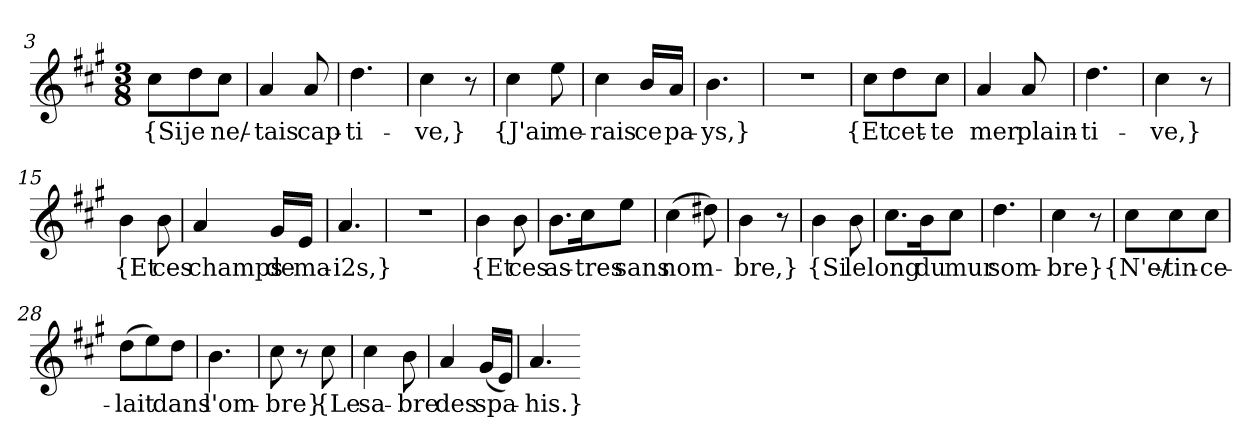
**kern	**text
*part1	*part1
*staff1	*staff1
*clefG2	*
*k[f#c#g#]	*
*M3/8	*
=3	=3
8cc#\L	{Si
8dd\	je
8cc#\J	ne/-
=4	=4
4a	-tais
8a	cap-
=5	=5
4.dd	-ti-
=6	=6
4cc#	-ve,}
8r	.
=7	=7
4cc#	{J'ai
8ee	-me-
=8	=8
4cc#	-rais
16b/LL	ce
16a/JJ	pa-
=9	=9
4.b	-ys,}
=10	=10
4.r	.
=11	=11
8cc#\L	{Et
8dd\	cet-
8cc#\J	-te
=12	=12
4a	mer
8a	plain-
=13	=13
4.dd	-ti-
=14	=14
4cc#	-ve,}
8r	.
=15	=15
4b	{Et
8b	ces
=16	=16
4a	champs
16g#/LL	de
16e/JJ	ma-
=17	=17
4.a	i2s,}
=18	=18
4.r	.
=19	=19
4b	{Et
8b	ces
=20	=20
8.b\L	as-
16cc#\K	-tres
8ee\J	sans
=21	=21
(4cc#	nom-
8dd#X)	.
=22	=22
4b	-bre,}
8r	.
=23	=23
4b	{Si
8b	le
=24	=24
8.cc#\L	long
16b\K	du
8cc#\J	mur
=25	=25
4.dd	som-
=26	=26
4cc#	-bre}
8r	.
=27	=27
8cc#\L	{N'e/-
8cc#\	-tin-
8cc#\J	-ce-
=28	=28
(8dd\L	-lait
8ee\)	.
8dd\J	dans
=29	=29
4.b	l'om-
=30	=30
8cc#	-bre}
8r	.
8cc#	{Le
=31	=31
4cc#	sa-
8b	-bre
=32	=32
4a	des
(16g#/LL	spa-
16e/JJ)	.
=33	=33
4.a	-his.}
=-	=-
*-	*-
